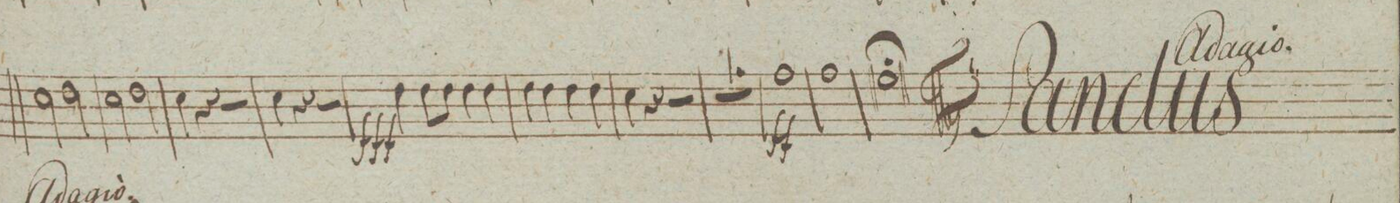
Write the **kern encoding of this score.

**kern	**dynam
*I"Oboie .. 2do	*
*clefG2	*
*k[]	*
*met(c|)	*
*M4/4	*
2cc\	.
2dd\	.
=235	=235
2cc\	.
2dd\	.
=236	=236
4cc\	.
4r	.
2r	.
=237	=237
4cc\	.
4r	.
2r	.
=238	=238
4dd\	fff
8dd\L	.
8dd\J	.
4dd\	.
4dd\	.
=239	=239
4dd\	.
4dd\	.
4dd\	.
4dd\	.
=240	=240
4cc\	.
4r	.
2r	.
=241	=241
1r	.
=242	=242
1ff\	ff
=243	=243
1ff\	.
=244	=244
0ee\;	.
==	==
*-	*-
